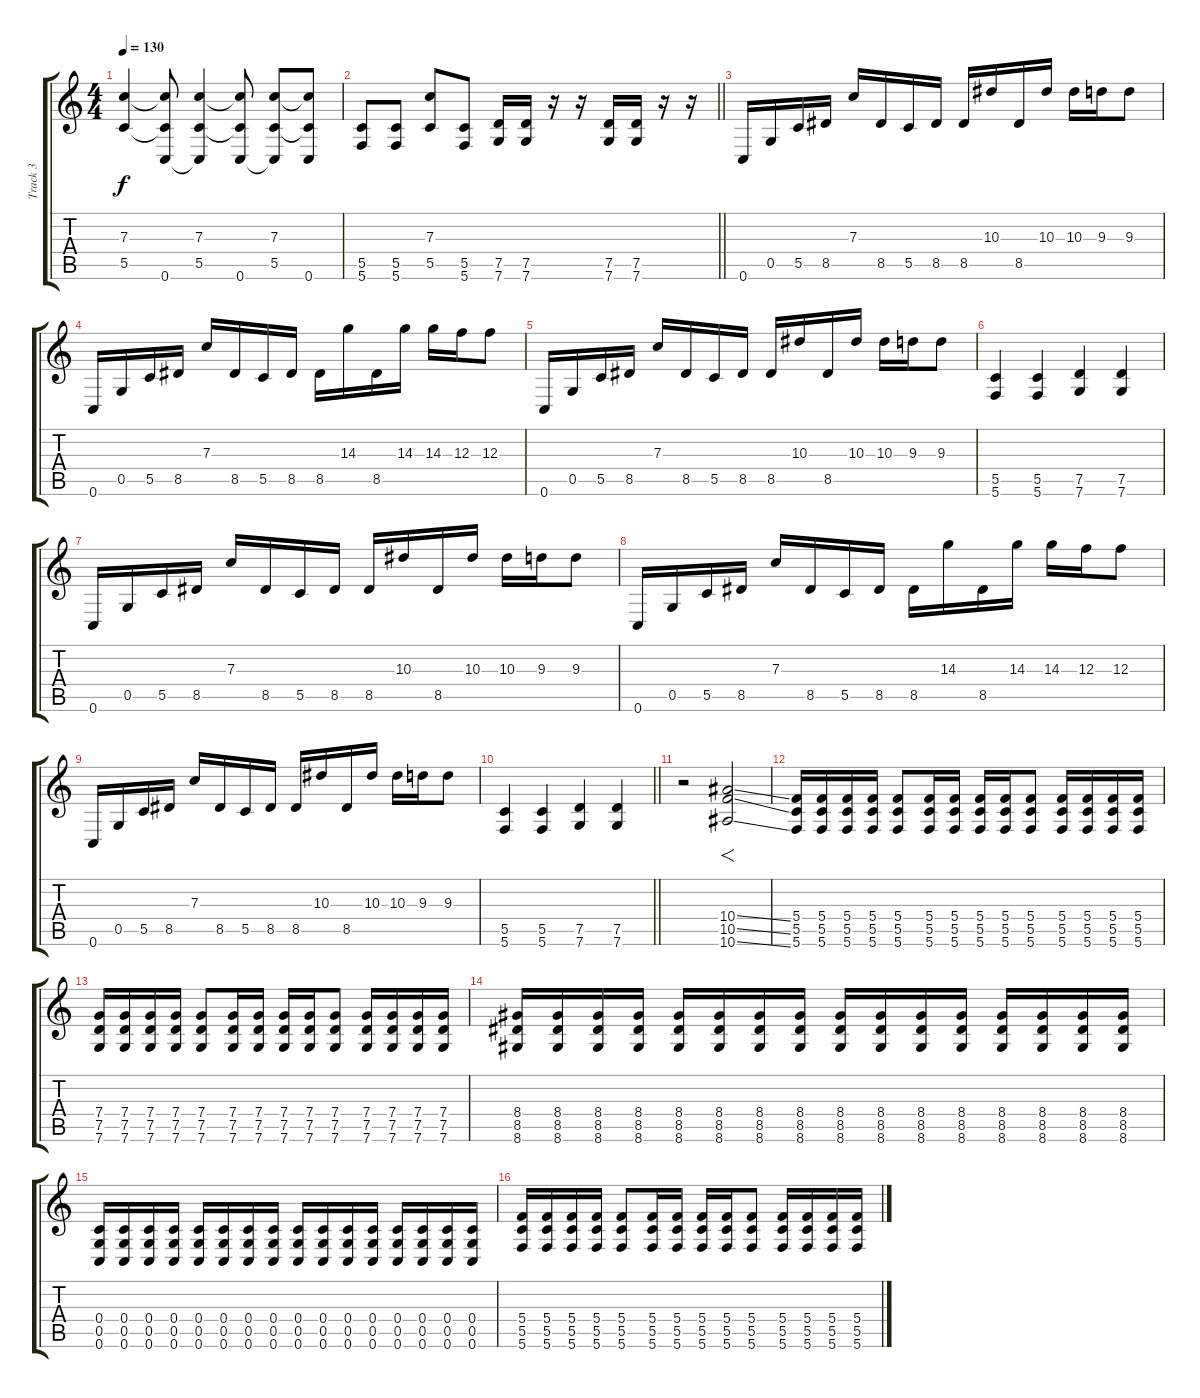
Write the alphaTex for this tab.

\track ("Track 3" "Track 3") {instrument distortionguitar}
\staff {score tabs}
\tuning (D4 A3 F3 C3 G2 C2) {hide}
\ts (4 4)
\tempo 130
\clef g2
\ks c
(7.3 5.5).4{dy f} (7.3{t} 5.5{t} 0.6).8 (7.3 5.5 0.6{t}).4 (7.3{t} 5.5{t} 0.6).8 (7.3 5.5 0.6{t}).8 (7.3{t} 5.5{t} 0.6).8 |
\barLineRight lightlight
(5.5 5.6).8 (5.5 5.6).8 (7.3 5.5).8 (5.5 5.6).8 (7.5 7.6).16 (7.5 7.6).16 r.16 r.16 (7.5 7.6).16 (7.5 7.6).16 r.16 r.16 |
\section ("" "")
0.6.16 0.5.16 5.5.16 8.5.16 7.3.16 8.5.16 5.5.16 8.5.16 8.5.16 10.3.16 8.5.16 10.3.16 10.3.16 9.3.16 9.3.8 |
0.6.16 0.5.16 5.5.16 8.5.16 7.3.16 8.5.16 5.5.16 8.5.16 8.5.16 14.3.16 8.5.16 14.3.16 14.3.16 12.3.16 12.3.8 |
0.6.16 0.5.16 5.5.16 8.5.16 7.3.16 8.5.16 5.5.16 8.5.16 8.5.16 10.3.16 8.5.16 10.3.16 10.3.16 9.3.16 9.3.8 |
(5.5 5.6).4 (5.5 5.6).4 (7.5 7.6).4 (7.5 7.6).4 |
0.6.16 0.5.16 5.5.16 8.5.16 7.3.16 8.5.16 5.5.16 8.5.16 8.5.16 10.3.16 8.5.16 10.3.16 10.3.16 9.3.16 9.3.8 |
0.6.16 0.5.16 5.5.16 8.5.16 7.3.16 8.5.16 5.5.16 8.5.16 8.5.16 14.3.16 8.5.16 14.3.16 14.3.16 12.3.16 12.3.8 |
0.6.16 0.5.16 5.5.16 8.5.16 7.3.16 8.5.16 5.5.16 8.5.16 8.5.16 10.3.16 8.5.16 10.3.16 10.3.16 9.3.16 9.3.8 |
\barLineRight lightlight
(5.5 5.6).4 (5.5 5.6).4 (7.5 7.6).4 (7.5 7.6).4 |
\section ("" "")
r.2 (10.4{ss} 10.5{ss} 10.6{ss}).2{f} |
(5.4 5.5 5.6).16 (5.4 5.5 5.6).16 (5.4 5.5 5.6).16 (5.4 5.5 5.6).16 (5.4 5.5 5.6).8 (5.4 5.5 5.6).16 (5.4 5.5 5.6).16 (5.4 5.5 5.6).16 (5.4 5.5 5.6).16 (5.4 5.5 5.6).8 (5.4 5.5 5.6).16 (5.4 5.5 5.6).16 (5.4 5.5 5.6).16 (5.4 5.5 5.6).16 |
(7.4 7.5 7.6).16 (7.4 7.5 7.6).16 (7.4 7.5 7.6).16 (7.4 7.5 7.6).16 (7.4 7.5 7.6).8 (7.4 7.5 7.6).16 (7.4 7.5 7.6).16 (7.4 7.5 7.6).16 (7.4 7.5 7.6).16 (7.4 7.5 7.6).8 (7.4 7.5 7.6).16 (7.4 7.5 7.6).16 (7.4 7.5 7.6).16 (7.4 7.5 7.6).16 |
(8.4 8.5 8.6).16 (8.4 8.5 8.6).16 (8.4 8.5 8.6).16 (8.4 8.5 8.6).16 (8.4 8.5 8.6).16 (8.4 8.5 8.6).16 (8.4 8.5 8.6).16 (8.4 8.5 8.6).16 (8.4 8.5 8.6).16 (8.4 8.5 8.6).16 (8.4 8.5 8.6).16 (8.4 8.5 8.6).16 (8.4 8.5 8.6).16 (8.4 8.5 8.6).16 (8.4 8.5 8.6).16 (8.4 8.5 8.6).16 |
(0.4 0.5 0.6).16 (0.4 0.5 0.6).16 (0.4 0.5 0.6).16 (0.4 0.5 0.6).16 (0.4 0.5 0.6).16 (0.4 0.5 0.6).16 (0.4 0.5 0.6).16 (0.4 0.5 0.6).16 (0.4 0.5 0.6).16 (0.4 0.5 0.6).16 (0.4 0.5 0.6).16 (0.4 0.5 0.6).16 (0.4 0.5 0.6).16 (0.4 0.5 0.6).16 (0.4 0.5 0.6).16 (0.4 0.5 0.6).16 |
(5.4 5.5 5.6).16 (5.4 5.5 5.6).16 (5.4 5.5 5.6).16 (5.4 5.5 5.6).16 (5.4 5.5 5.6).8 (5.4 5.5 5.6).16 (5.4 5.5 5.6).16 (5.4 5.5 5.6).16 (5.4 5.5 5.6).16 (5.4 5.5 5.6).8 (5.4 5.5 5.6).16 (5.4 5.5 5.6).16 (5.4 5.5 5.6).16 (5.4 5.5 5.6).16
